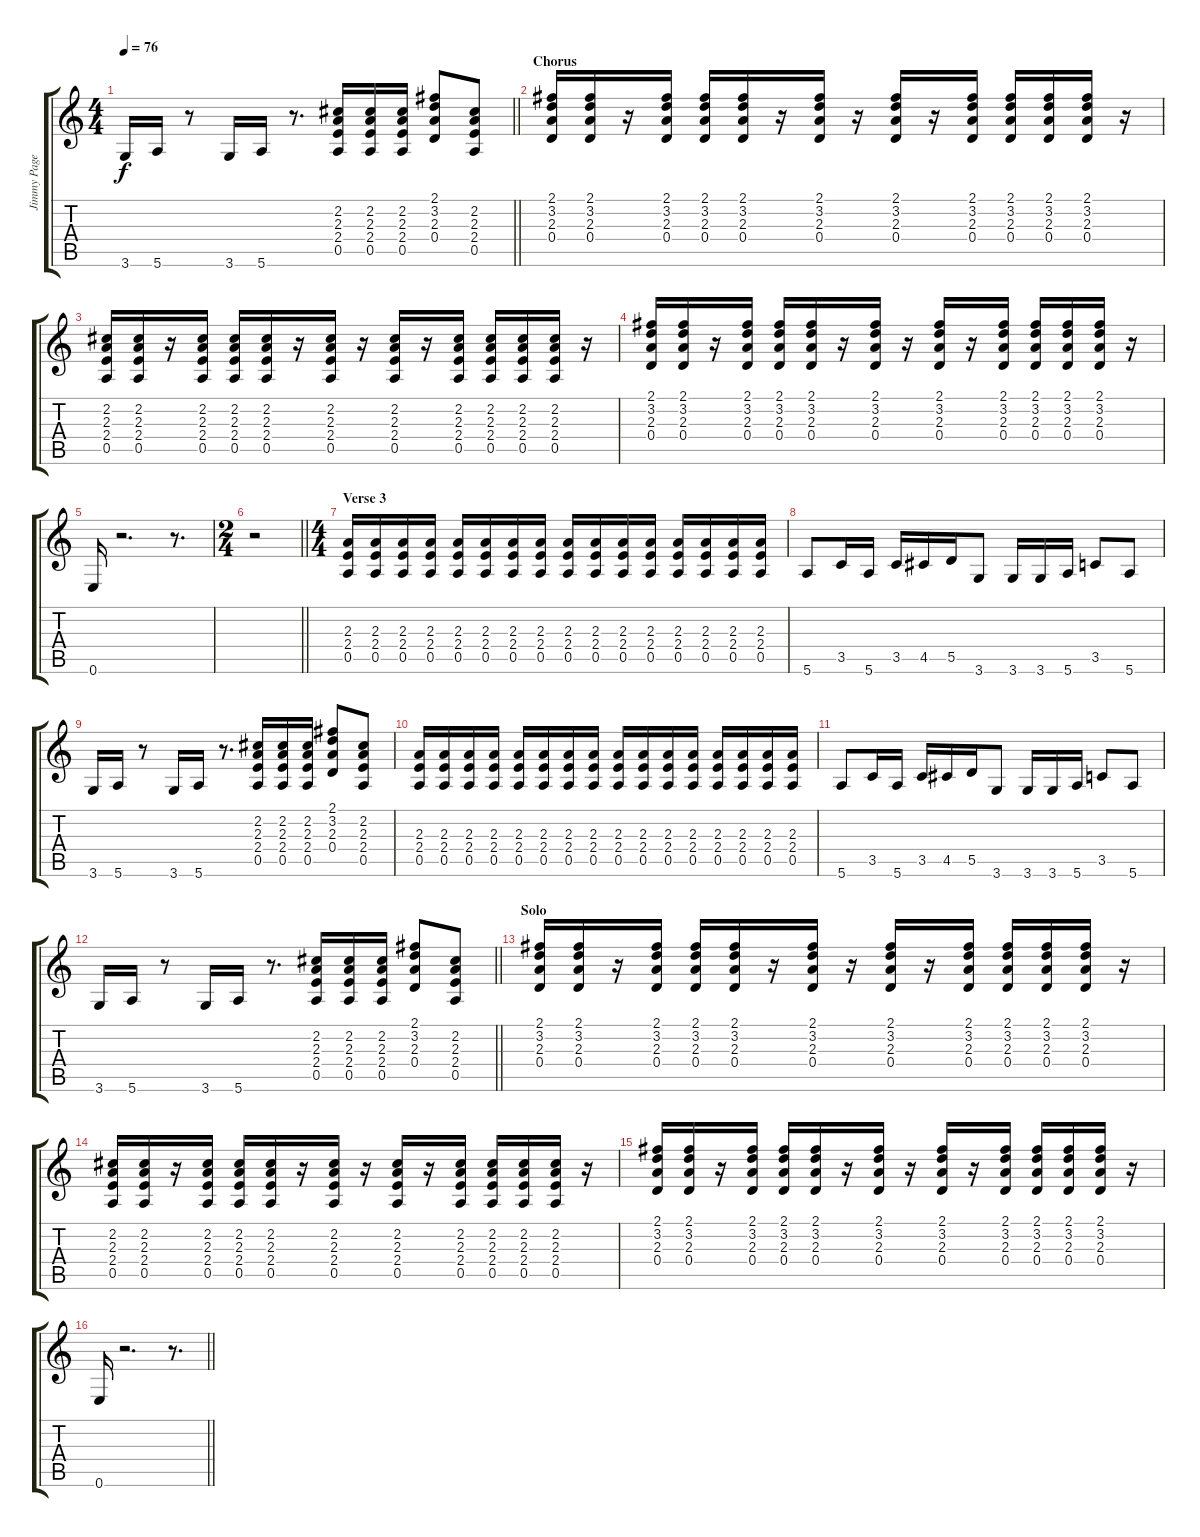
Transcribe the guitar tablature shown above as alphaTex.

\track ("Jimmy Page" "Jimmy Page") {instrument distortionguitar}
\staff {score tabs}
\tuning (E4 B3 G3 D3 A2 E2) {hide}
\ts (4 4)
\tempo 76
\clef g2
\barLineRight lightlight
\ks c
3.6.16{dy f} 5.6.16 r.8 3.6.16 5.6.16 r.8{d} (2.2 2.3 2.4 0.5).16 (2.2 2.3 2.4 0.5).16 (2.2 2.3 2.4 0.5).16 (2.1 3.2 2.3 0.4).8 (2.2 2.3 2.4 0.5).8 |
\section ("" "Chorus")
(2.1 3.2 2.3 0.4).16 (2.1 3.2 2.3 0.4).16 r.16 (2.1 3.2 2.3 0.4).16 (2.1 3.2 2.3 0.4).16 (2.1 3.2 2.3 0.4).16 r.16 (2.1 3.2 2.3 0.4).16 r.16 (2.1 3.2 2.3 0.4).16 r.16 (2.1 3.2 2.3 0.4).16 (2.1 3.2 2.3 0.4).16 (2.1 3.2 2.3 0.4).16 (2.1 3.2 2.3 0.4).16 r.16 |
(2.2 2.3 2.4 0.5).16 (2.2 2.3 2.4 0.5).16 r.16 (2.2 2.3 2.4 0.5).16 (2.2 2.3 2.4 0.5).16 (2.2 2.3 2.4 0.5).16 r.16 (2.2 2.3 2.4 0.5).16 r.16 (2.2 2.3 2.4 0.5).16 r.16 (2.2 2.3 2.4 0.5).16 (2.2 2.3 2.4 0.5).16 (2.2 2.3 2.4 0.5).16 (2.2 2.3 2.4 0.5).16 r.16 |
(2.1 3.2 2.3 0.4).16 (2.1 3.2 2.3 0.4).16 r.16 (2.1 3.2 2.3 0.4).16 (2.1 3.2 2.3 0.4).16 (2.1 3.2 2.3 0.4).16 r.16 (2.1 3.2 2.3 0.4).16 r.16 (2.1 3.2 2.3 0.4).16 r.16 (2.1 3.2 2.3 0.4).16 (2.1 3.2 2.3 0.4).16 (2.1 3.2 2.3 0.4).16 (2.1 3.2 2.3 0.4).16 r.16 |
0.6.16 r.2{d} r.8{d} |
\ts (2 4)
\barLineRight lightlight
r.2 |
\ts (4 4)
\section ("" "Verse 3")
(2.3 2.4 0.5).16{volume 0} (2.3 2.4 0.5).16{volume 13} (2.3 2.4 0.5).16 (2.3 2.4 0.5).16 (2.3 2.4 0.5).16 (2.3 2.4 0.5).16 (2.3 2.4 0.5).16 (2.3 2.4 0.5).16 (2.3 2.4 0.5).16 (2.3 2.4 0.5).16 (2.3 2.4 0.5).16 (2.3 2.4 0.5).16 (2.3 2.4 0.5).16 (2.3 2.4 0.5).16 (2.3 2.4 0.5).16 (2.3 2.4 0.5).16 |
5.6.8 3.5.16 5.6.16 3.5.16 4.5.16 5.5.16 3.6.8 3.6.16 3.6.16 5.6.16 3.5.8 5.6.8 |
3.6.16 5.6.16 r.8 3.6.16 5.6.16 r.8{d} (2.2 2.3 2.4 0.5).16 (2.2 2.3 2.4 0.5).16 (2.2 2.3 2.4 0.5).16 (2.1 3.2 2.3 0.4).8 (2.2 2.3 2.4 0.5).8 |
(2.3 2.4 0.5).16{volume 0} (2.3 2.4 0.5).16{volume 13} (2.3 2.4 0.5).16 (2.3 2.4 0.5).16 (2.3 2.4 0.5).16 (2.3 2.4 0.5).16 (2.3 2.4 0.5).16 (2.3 2.4 0.5).16 (2.3 2.4 0.5).16 (2.3 2.4 0.5).16 (2.3 2.4 0.5).16 (2.3 2.4 0.5).16 (2.3 2.4 0.5).16 (2.3 2.4 0.5).16 (2.3 2.4 0.5).16 (2.3 2.4 0.5).16 |
5.6.8 3.5.16 5.6.16 3.5.16 4.5.16 5.5.16 3.6.8 3.6.16 3.6.16 5.6.16 3.5.8 5.6.8 |
\barLineRight lightlight
3.6.16 5.6.16 r.8 3.6.16 5.6.16 r.8{d} (2.2 2.3 2.4 0.5).16 (2.2 2.3 2.4 0.5).16 (2.2 2.3 2.4 0.5).16 (2.1 3.2 2.3 0.4).8 (2.2 2.3 2.4 0.5).8 |
\section ("" "Solo")
(2.1 3.2 2.3 0.4).16 (2.1 3.2 2.3 0.4).16 r.16 (2.1 3.2 2.3 0.4).16 (2.1 3.2 2.3 0.4).16 (2.1 3.2 2.3 0.4).16 r.16 (2.1 3.2 2.3 0.4).16 r.16 (2.1 3.2 2.3 0.4).16 r.16 (2.1 3.2 2.3 0.4).16 (2.1 3.2 2.3 0.4).16 (2.1 3.2 2.3 0.4).16 (2.1 3.2 2.3 0.4).16 r.16 |
(2.2 2.3 2.4 0.5).16 (2.2 2.3 2.4 0.5).16 r.16 (2.2 2.3 2.4 0.5).16 (2.2 2.3 2.4 0.5).16 (2.2 2.3 2.4 0.5).16 r.16 (2.2 2.3 2.4 0.5).16 r.16 (2.2 2.3 2.4 0.5).16 r.16 (2.2 2.3 2.4 0.5).16 (2.2 2.3 2.4 0.5).16 (2.2 2.3 2.4 0.5).16 (2.2 2.3 2.4 0.5).16 r.16 |
(2.1 3.2 2.3 0.4).16 (2.1 3.2 2.3 0.4).16 r.16 (2.1 3.2 2.3 0.4).16 (2.1 3.2 2.3 0.4).16 (2.1 3.2 2.3 0.4).16 r.16 (2.1 3.2 2.3 0.4).16 r.16 (2.1 3.2 2.3 0.4).16 r.16 (2.1 3.2 2.3 0.4).16 (2.1 3.2 2.3 0.4).16 (2.1 3.2 2.3 0.4).16 (2.1 3.2 2.3 0.4).16 r.16 |
\barLineRight lightlight
0.6.16 r.2{d} r.8{d}
